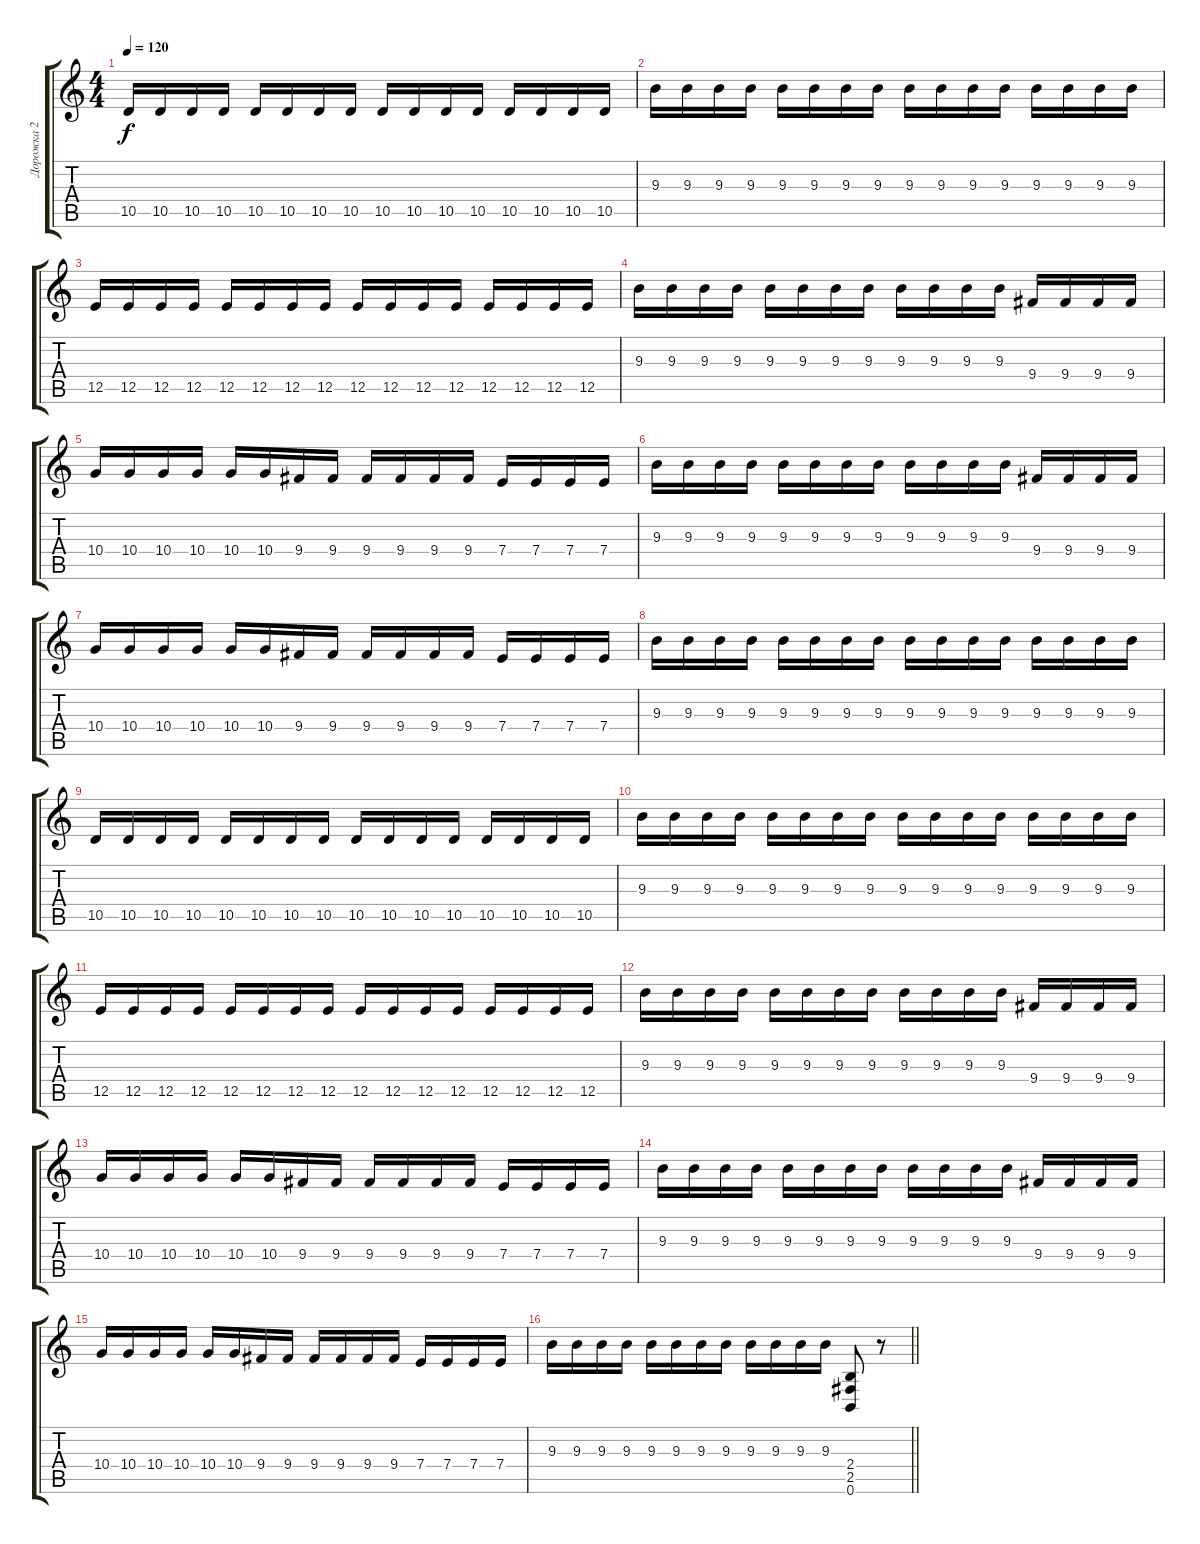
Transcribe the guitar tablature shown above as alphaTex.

\track ("Дорожка 2" "Дорожка 2") {instrument distortionguitar}
\staff {score tabs}
\tuning (B3 Gb3 D3 A2 E2 B1) {hide}
\ts (4 4)
\tempo 120
\clef g2
\ks c
10.5.16{dy f} 10.5.16 10.5.16 10.5.16 10.5.16 10.5.16 10.5.16 10.5.16 10.5.16 10.5.16 10.5.16 10.5.16 10.5.16 10.5.16 10.5.16 10.5.16 |
9.3.16 9.3.16 9.3.16 9.3.16 9.3.16 9.3.16 9.3.16 9.3.16 9.3.16 9.3.16 9.3.16 9.3.16 9.3.16 9.3.16 9.3.16 9.3.16 |
12.5.16 12.5.16 12.5.16 12.5.16 12.5.16 12.5.16 12.5.16 12.5.16 12.5.16 12.5.16 12.5.16 12.5.16 12.5.16 12.5.16 12.5.16 12.5.16 |
9.3.16 9.3.16 9.3.16 9.3.16 9.3.16 9.3.16 9.3.16 9.3.16 9.3.16 9.3.16 9.3.16 9.3.16 9.4.16 9.4.16 9.4.16 9.4.16 |
10.4.16 10.4.16 10.4.16 10.4.16 10.4.16 10.4.16 9.4.16 9.4.16 9.4.16 9.4.16 9.4.16 9.4.16 7.4.16 7.4.16 7.4.16 7.4.16 |
9.3.16 9.3.16 9.3.16 9.3.16 9.3.16 9.3.16 9.3.16 9.3.16 9.3.16 9.3.16 9.3.16 9.3.16 9.4.16 9.4.16 9.4.16 9.4.16 |
10.4.16 10.4.16 10.4.16 10.4.16 10.4.16 10.4.16 9.4.16 9.4.16 9.4.16 9.4.16 9.4.16 9.4.16 7.4.16 7.4.16 7.4.16 7.4.16 |
9.3.16 9.3.16 9.3.16 9.3.16 9.3.16 9.3.16 9.3.16 9.3.16 9.3.16 9.3.16 9.3.16 9.3.16 9.3.16 9.3.16 9.3.16 9.3.16 |
10.5.16 10.5.16 10.5.16 10.5.16 10.5.16 10.5.16 10.5.16 10.5.16 10.5.16 10.5.16 10.5.16 10.5.16 10.5.16 10.5.16 10.5.16 10.5.16 |
9.3.16 9.3.16 9.3.16 9.3.16 9.3.16 9.3.16 9.3.16 9.3.16 9.3.16 9.3.16 9.3.16 9.3.16 9.3.16 9.3.16 9.3.16 9.3.16 |
12.5.16 12.5.16 12.5.16 12.5.16 12.5.16 12.5.16 12.5.16 12.5.16 12.5.16 12.5.16 12.5.16 12.5.16 12.5.16 12.5.16 12.5.16 12.5.16 |
9.3.16 9.3.16 9.3.16 9.3.16 9.3.16 9.3.16 9.3.16 9.3.16 9.3.16 9.3.16 9.3.16 9.3.16 9.4.16 9.4.16 9.4.16 9.4.16 |
10.4.16 10.4.16 10.4.16 10.4.16 10.4.16 10.4.16 9.4.16 9.4.16 9.4.16 9.4.16 9.4.16 9.4.16 7.4.16 7.4.16 7.4.16 7.4.16 |
9.3.16 9.3.16 9.3.16 9.3.16 9.3.16 9.3.16 9.3.16 9.3.16 9.3.16 9.3.16 9.3.16 9.3.16 9.4.16 9.4.16 9.4.16 9.4.16 |
10.4.16 10.4.16 10.4.16 10.4.16 10.4.16 10.4.16 9.4.16 9.4.16 9.4.16 9.4.16 9.4.16 9.4.16 7.4.16 7.4.16 7.4.16 7.4.16 |
\barLineRight lightlight
9.3.16 9.3.16 9.3.16 9.3.16 9.3.16 9.3.16 9.3.16 9.3.16 9.3.16 9.3.16 9.3.16 9.3.16 (2.4 2.5 0.6).8 r.8
